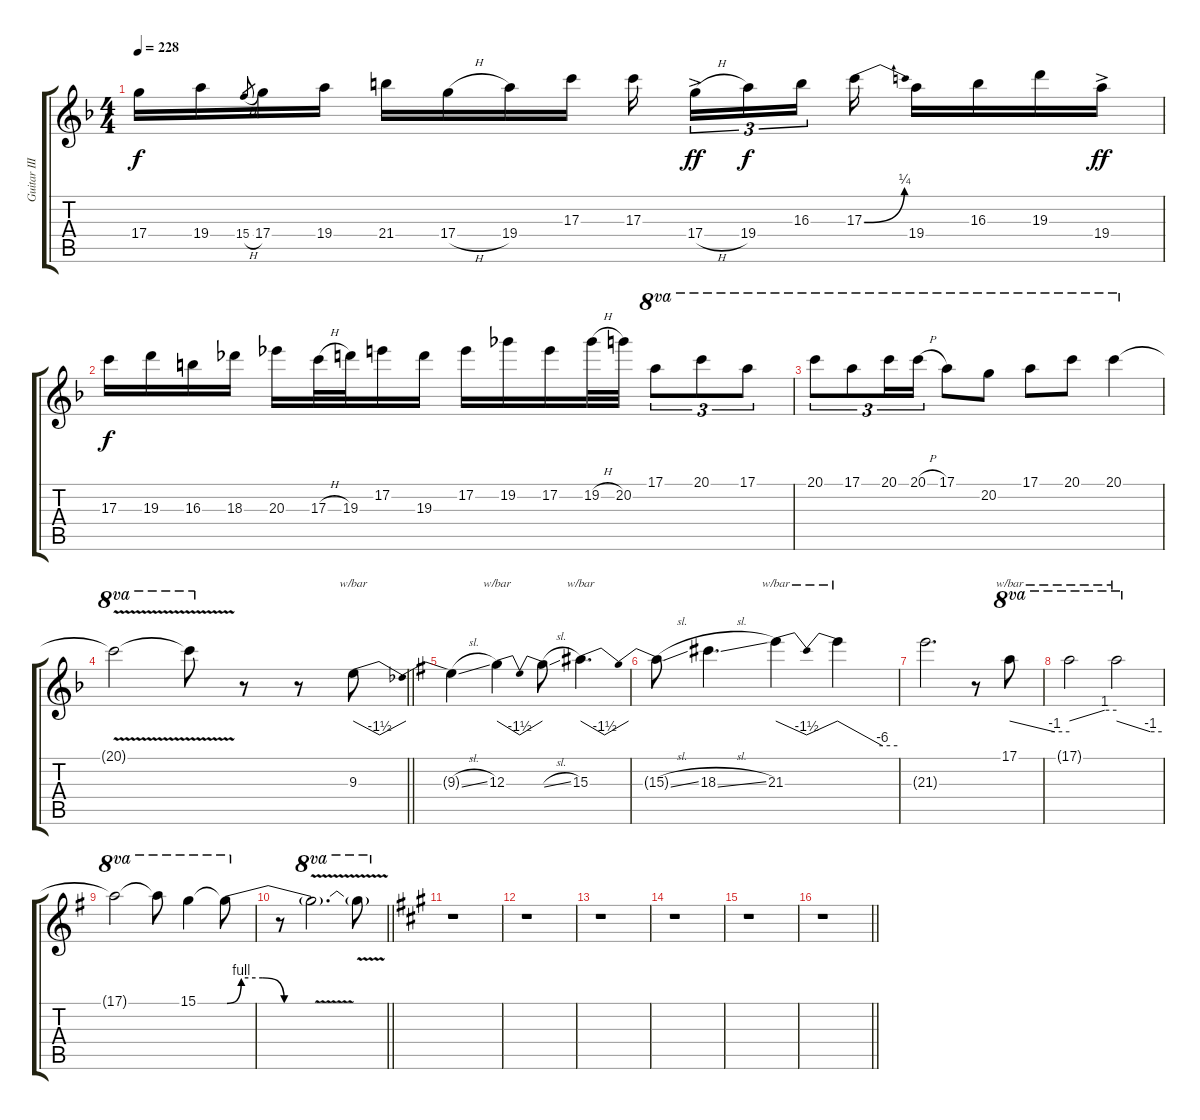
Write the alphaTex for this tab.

\track ("Guitar III" "Guitar III") {instrument distortionguitar}
\staff {score tabs}
\tuning (E4 B3 G3 D3 A2 E2) {hide}
\ts (4 4)
\tempo 228
\clef g2
\ks f
17.4.16{dy f} 19.4.16 15.4{h}.8{gr} 17.4.16 19.4.16 21.4.16 17.4{h}.16 19.4.16 17.3.16 17.3.16{beam splitsecondary} 17.4{h ac}.16{tu (3 2) dy ff} 19.4.16{tu (3 2) dy f} 16.3.16{tu (3 2) beam splitsecondary} 17.3{be (bend 0 0 60 1)}.16 19.4.16 16.3.16 19.3.16 19.4{ac}.16{dy ff} |
17.3.16{dy f} 19.3.16 16.3.16 18.3.16 20.3.16 17.3{h}.32 19.3.32 17.2.16 19.3.16 17.2.16 19.2.16 17.2.16 19.2{h}.32 20.2.32 17.1.8{tu (3 2) ot 8va} 20.1.8{tu (3 2) ot 8va} 17.1.8{tu (3 2) ot 8va} |
20.1.8{tu (3 2) ot 8va} 17.1.8{tu (3 2) ot 8va} 20.1.16{tu (3 2) ot 8va} 20.1{h}.16{tu (3 2) ot 8va} 17.1.8{ot 8va} 20.2.8{ot 8va} 17.1.8{ot 8va} 20.1.8{ot 8va} 20.1.4{ot 8va} |
\barLineRight lightlight
20.1{v t}.2{ot 8va} 20.1{t}.8{ot 8va} r.8 r.8 9.3.8{tbe (dip default 0 0 30 -6 60 0)} |
\ks g
9.3{sl t}.4 12.3.4{tbe (dip default 0 0 30 -6 60 0)} 12.3{sl t}.8 15.3.4{d tbe (dip default 0 0 30 -6 60 0)} |
15.3{sl t}.8 18.3{sl}.4{d} 21.3.4{tbe (dip default 0 0 30 -6 60 0)} 21.3{t}.4{tbe (custom default 0 0 45 -24 60 -24)} |
21.3{t}.2{d} r.8 17.1.8{tbe (custom default 0 0 45 -4 60 -4) ot 8va} |
17.1{t}.2{tbe (custom default 0 0 45 4 60 4) ot 8va} 17.1{t}.2{tbe (custom default 0 0 45 -4 60 -4) ot 8va} |
17.1{t}.2{ot 8va} 17.1{t}.8{ot 8va} 15.1.4{ot 8va} 15.1{be (custom 0 0 10 4 25 4 40 0 60 0) t}.8{ot 8va} |
\barLineRight lightlight
r.8 15.1{v t}.2{d ot 8va} 15.1{t}.8{ot 8va} |
\ks a
r.1 |
r.1 |
r.1 |
r.1 |
r.1 |
\barLineRight lightlight
r.1
